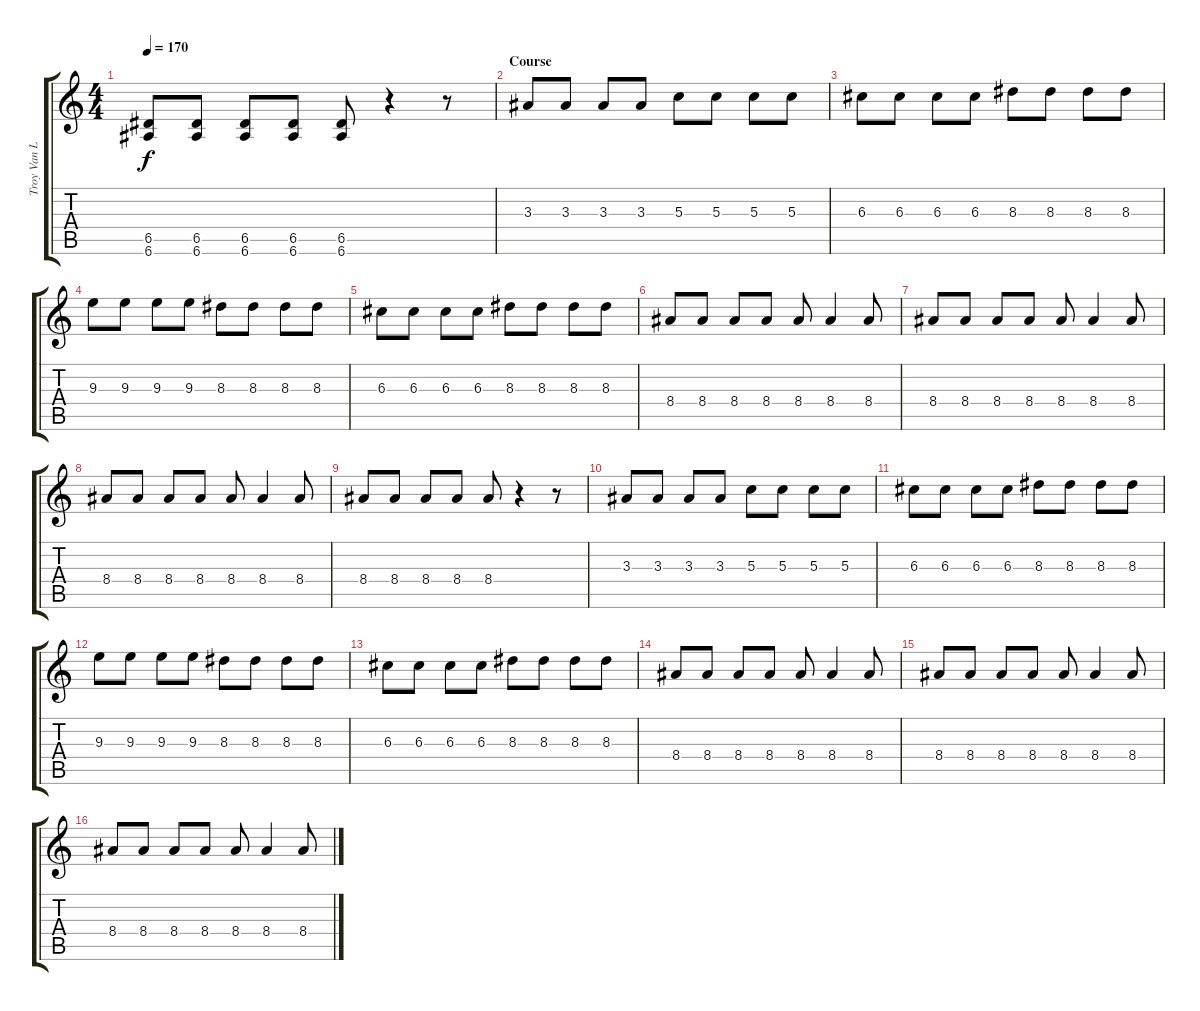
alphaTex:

\track ("Troy Van Leeuwen - guitar" "Troy Van L") {instrument overdrivenguitar}
\staff {score tabs}
\tuning (E4 B3 G3 D3 A2 E2) {hide}
\ts (4 4)
\tempo 170
\clef g2
\ks c
(6.5 6.6).8{dy f} (6.5 6.6).8 (6.5 6.6).8 (6.5 6.6).8 (6.5 6.6).8 r.4 r.8 |
\section ("" "Course")
3.3.8 3.3.8 3.3.8 3.3.8 5.3.8 5.3.8 5.3.8 5.3.8 |
6.3.8 6.3.8 6.3.8 6.3.8 8.3.8 8.3.8 8.3.8 8.3.8 |
9.3.8 9.3.8 9.3.8 9.3.8 8.3.8 8.3.8 8.3.8 8.3.8 |
6.3.8 6.3.8 6.3.8 6.3.8 8.3.8 8.3.8 8.3.8 8.3.8 |
8.4.8 8.4.8 8.4.8 8.4.8 8.4.8 8.4.4 8.4.8 |
8.4.8 8.4.8 8.4.8 8.4.8 8.4.8 8.4.4 8.4.8 |
8.4.8 8.4.8 8.4.8 8.4.8 8.4.8 8.4.4 8.4.8 |
8.4.8 8.4.8 8.4.8 8.4.8 8.4.8 r.4 r.8 |
\section ("" "")
3.3.8 3.3.8 3.3.8 3.3.8 5.3.8 5.3.8 5.3.8 5.3.8 |
6.3.8 6.3.8 6.3.8 6.3.8 8.3.8 8.3.8 8.3.8 8.3.8 |
9.3.8 9.3.8 9.3.8 9.3.8 8.3.8 8.3.8 8.3.8 8.3.8 |
6.3.8 6.3.8 6.3.8 6.3.8 8.3.8 8.3.8 8.3.8 8.3.8 |
8.4.8 8.4.8 8.4.8 8.4.8 8.4.8 8.4.4 8.4.8 |
8.4.8 8.4.8 8.4.8 8.4.8 8.4.8 8.4.4 8.4.8 |
8.4.8 8.4.8 8.4.8 8.4.8 8.4.8 8.4.4 8.4.8
